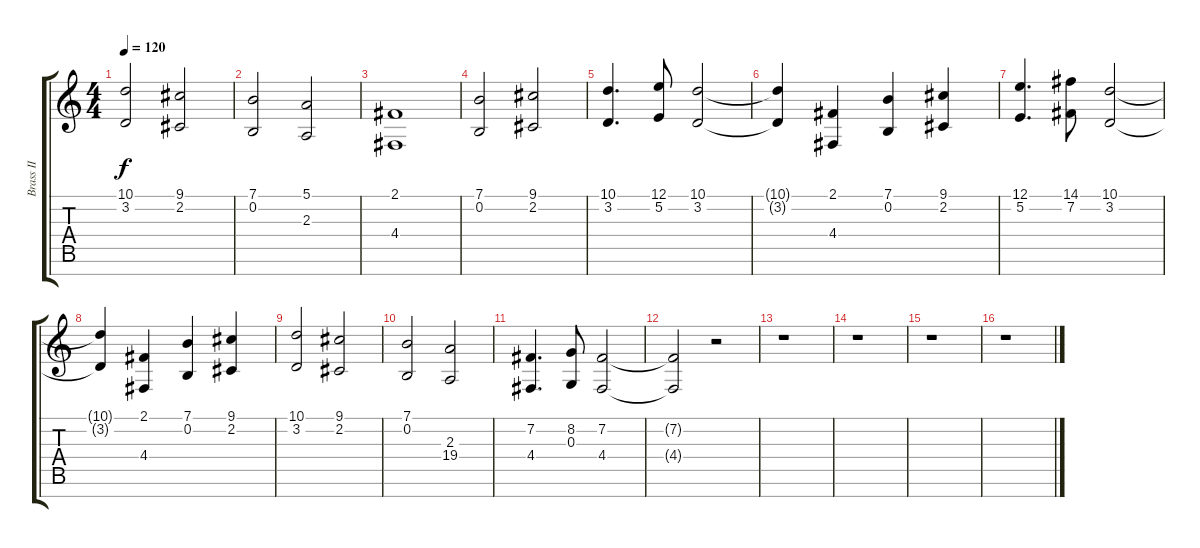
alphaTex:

\track ("Brass II" "Brass II") {instrument frenchhorn}
\staff {score tabs}
\tuning (E4 B3 G3 D3 A2 E2 B1) {hide}
\ts (4 4)
\tempo 120
\clef g2
\ks c
(10.1 3.2).2{dy f} (9.1 2.2).2 |
(7.1 0.2).2 (5.1 2.3).2 |
(2.1 4.4).1 |
(7.1 0.2).2 (9.1 2.2).2 |
(10.1 3.2).4{d} (12.1 5.2).8 (10.1 3.2).2 |
(10.1{t} 3.2{t}).4 (2.1 4.4).4 (7.1 0.2).4 (9.1 2.2).4 |
(12.1 5.2).4{d} (14.1 7.2).8 (10.1 3.2).2 |
(10.1{t} 3.2{t}).4 (2.1 4.4).4 (7.1 0.2).4 (9.1 2.2).4 |
(10.1 3.2).2 (9.1 2.2).2 |
(7.1 0.2).2 (2.3 19.4).2 |
(7.2 4.4).4{d} (8.2 0.3).8 (7.2 4.4).2 |
(7.2{t} 4.4{t}).2 r.2 |
r.1 |
r.1 |
r.1 |
r.1
